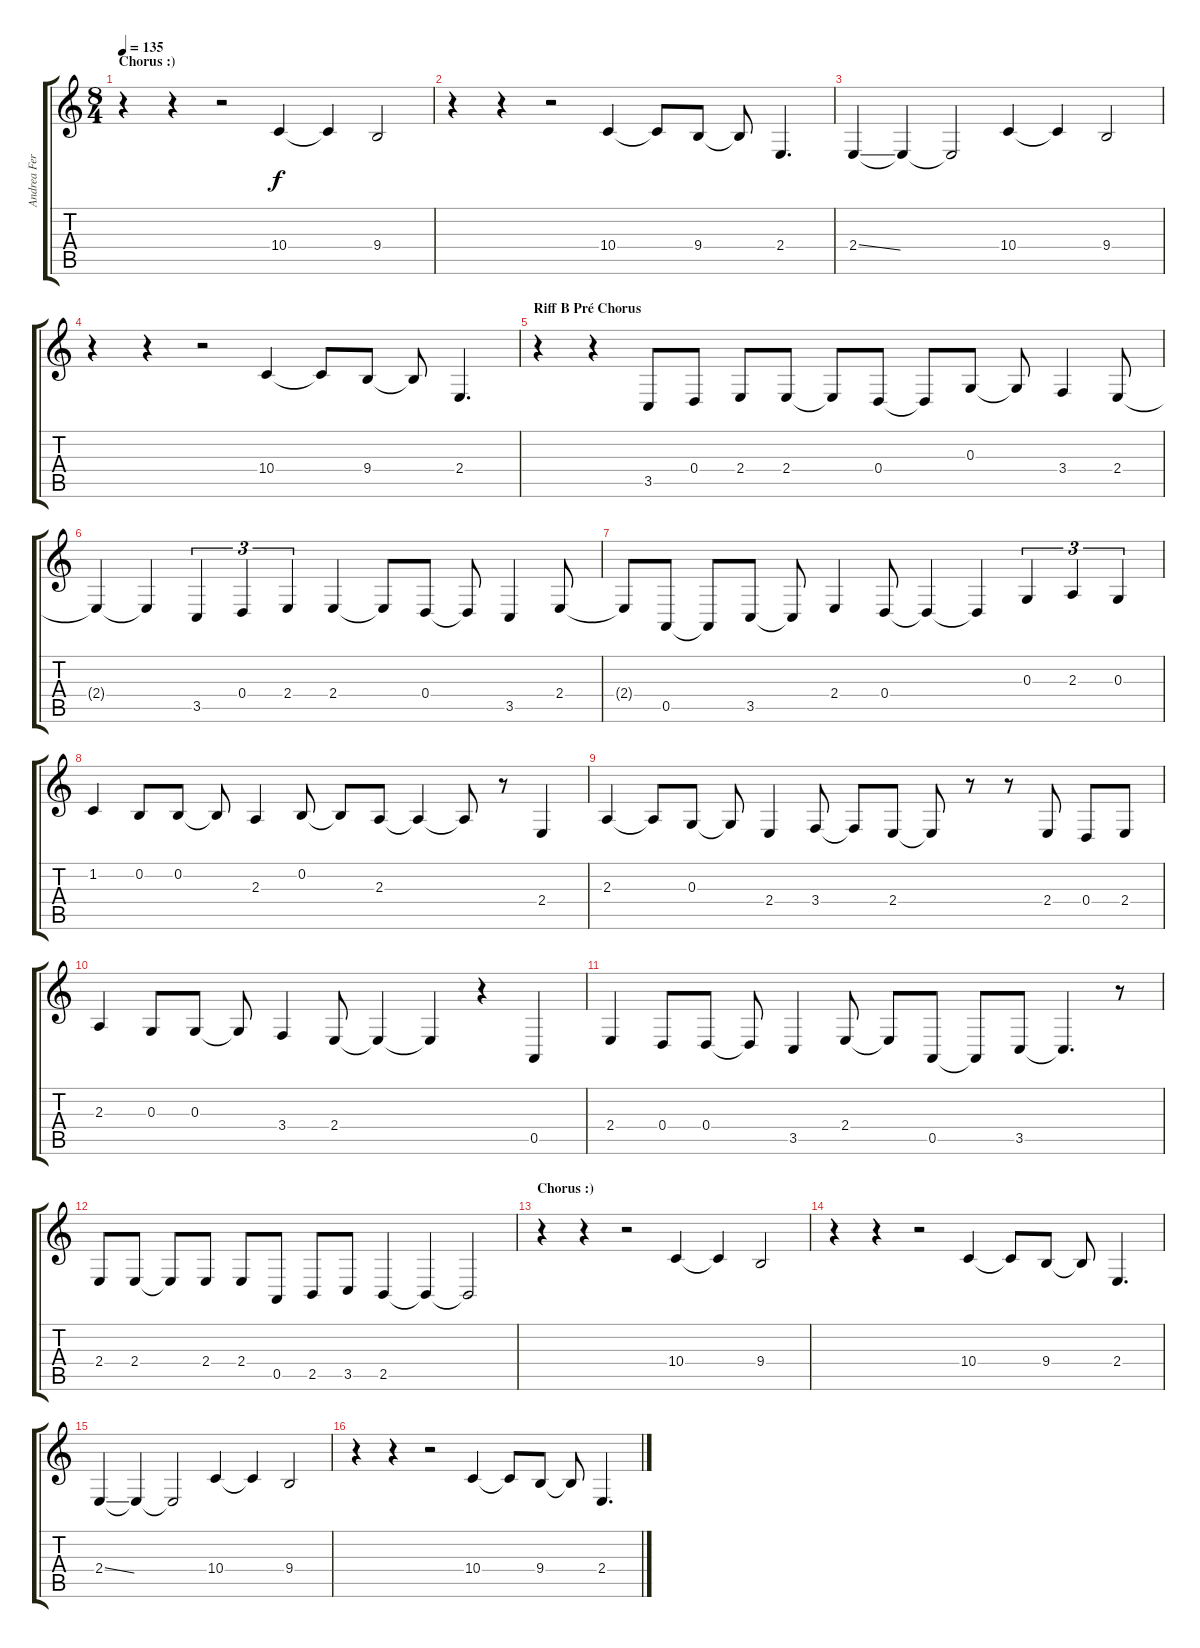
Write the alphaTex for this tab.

\track ("Andrea Ferro" "Andrea Fer") {instrument ocarina}
\staff {score tabs}
\tuning (E4 B3 G3 D3 A2 E2) {hide}
\ts (8 4)
\section ("" "Chorus :)")
\tempo 135
\clef g2
\ks c
r.4{dy f} r.4 r.2 10.4.4 10.4{t}.4 9.4.2 |
r.4 r.4 r.2 10.4.4 10.4{t}.8 9.4.8 9.4{t}.8 2.4.4{d} |
2.4{ss}.4 2.4{t}.4 2.4{t}.2 10.4.4 10.4{t}.4 9.4.2 |
r.4 r.4 r.2 10.4.4 10.4{t}.8 9.4.8 9.4{t}.8 2.4.4{d} |
\section ("" "Riff B Pré Chorus")
r.4 r.4 3.5.8 0.4.8 2.4.8 2.4.8 2.4{t}.8 0.4.8 0.4{t}.8 0.3.8 0.3{t}.8 3.4.4 2.4.8 |
2.4{t}.4 2.4{t}.4 3.5.4{tu (3 2)} 0.4.4{tu (3 2)} 2.4.4{tu (3 2)} 2.4.4 2.4{t}.8 0.4.8 0.4{t}.8 3.5.4 2.4.8 |
2.4{t}.8 0.5.8 0.5{t}.8 3.5.8 3.5{t}.8 2.4.4 0.4.8 0.4{t}.4 0.4{t}.4 0.3.4{tu (3 2)} 2.3.4{tu (3 2)} 0.3.4{tu (3 2)} |
1.2.4 0.2.8 0.2.8 0.2{t}.8 2.3.4 0.2.8 0.2{t}.8 2.3.8 2.3{t}.4 2.3{t}.8 r.8 2.4.4 |
2.3.4 2.3{t}.8 0.3.8 0.3{t}.8 2.4.4 3.4.8 3.4{t}.8 2.4.8 2.4{t}.8 r.8 r.8 2.4.8 0.4.8 2.4.8 |
2.3.4 0.3.8 0.3.8 0.3{t}.8 3.4.4 2.4.8 2.4{t}.4 2.4{t}.4 r.4 0.5.4 |
2.4.4 0.4.8 0.4.8 0.4{t}.8 3.5.4 2.4.8 2.4{t}.8 0.5.8 0.5{t}.8 3.5.8 3.5{t}.4{d} r.8 |
2.4.8 2.4.8 2.4{t}.8 2.4.8 2.4.8 0.5.8 2.5.8 3.5.8 2.5.4 2.5{t}.4 2.5{t}.2 |
\section ("" "Chorus :)")
r.4 r.4 r.2 10.4.4 10.4{t}.4 9.4.2 |
r.4 r.4 r.2 10.4.4 10.4{t}.8 9.4.8 9.4{t}.8 2.4.4{d} |
2.4{ss}.4 2.4{t}.4 2.4{t}.2 10.4.4 10.4{t}.4 9.4.2 |
r.4 r.4 r.2 10.4.4 10.4{t}.8 9.4.8 9.4{t}.8 2.4.4{d}
